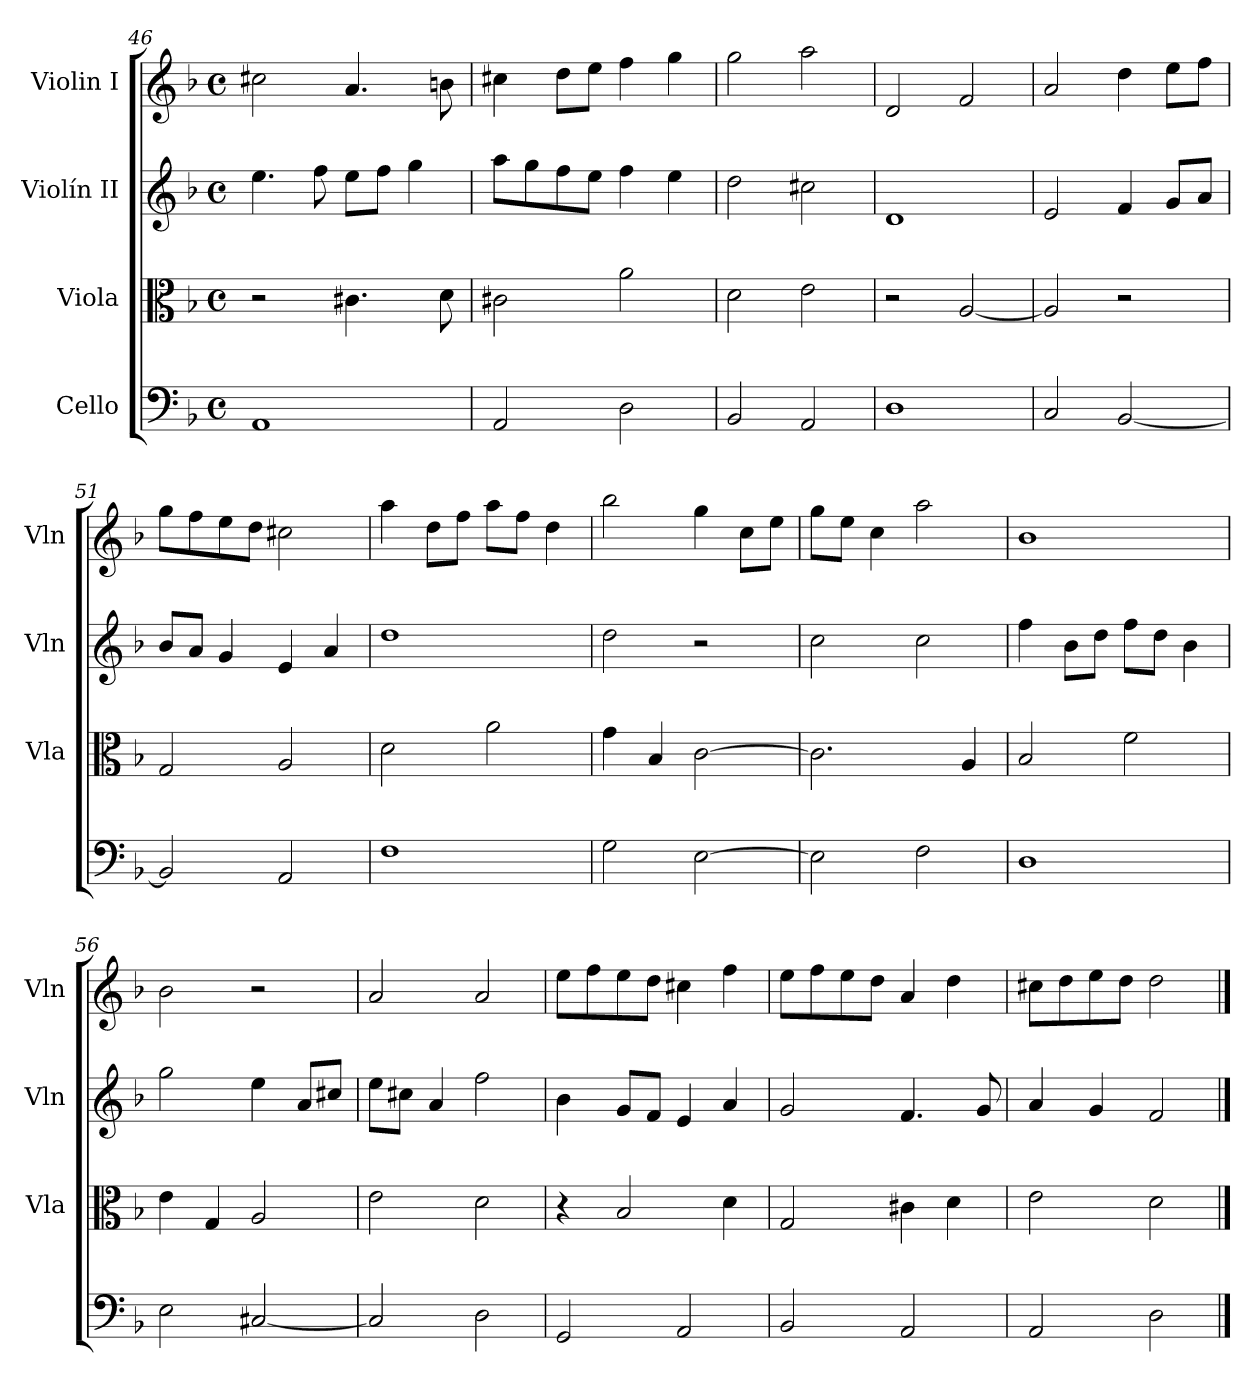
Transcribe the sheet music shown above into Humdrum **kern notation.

**kern	**kern	**kern	**kern
*part4	*part3	*part2	*part1
*staff4	*staff3	*staff2	*staff1
*I"Cello	*I"Viola	*I"Violín II	*I"Violin I
*	*I'Vla	*I'Vln	*I'Vln
*clefF4	*clefC3	*clefG2	*clefG2
*k[b-]	*k[b-]	*k[b-]	*k[b-]
*F:	*F:	*F:	*F:
*M4/4	*M4/4	*M4/4	*M4/4
*met(c)	*met(c)	*met(c)	*met(c)
=46	=46	=46	=46
1AA	2r	4.ee\	2cc#X\
.	.	8ff\	.
.	4.c#X\	8ee\L	4.a/
.	.	8ff\J	.
.	.	4gg\	.
.	8d\	.	8bn\
=47	=47	=47	=47
2AA/	2c#X\	8aa\L	4cc#X\
.	.	8gg\	.
.	.	8ff\	8dd\L
.	.	8ee\J	8ee\J
2D\	2a\	4ff\	4ff\
.	.	4ee\	4gg\
=48	=48	=48	=48
2BB-/	2d\	2dd\	2gg\
2AA/	2e\	2cc#X\	2aa\
!!LO:PB:g=z
=49	=49	=49	=49
1D	2r	1d	2d/
.	[2A/	.	2f/
=50	=50	=50	=50
2C/	2A/]	2e/	2a/
[2BB-/	2r	4f/	4dd\
.	.	8g/L	8ee\L
.	.	8a/J	8ff\J
=51	=51	=51	=51
2BB-/]	2G/	8b-/L	8gg\L
.	.	8a/J	8ff\
.	.	4g/	8ee\
.	.	.	8dd\J
2AA/	2A/	4e/	2cc#X\
.	.	4a/	.
=52	=52	=52	=52
1F	2d\	1dd	4aa\
.	.	.	8dd\L
.	.	.	8ff\J
.	2a\	.	8aa\L
.	.	.	8ff\J
.	.	.	4dd\
=53	=53	=53	=53
2G\	4g\	2dd\	2bb-\
.	4B-/	.	.
[2E\	[2c\	2r	4gg\
.	.	.	8cc\L
.	.	.	8ee\J
=54	=54	=54	=54
2E\]	2.c\]	2cc\	8gg\L
.	.	.	8ee\J
.	.	.	4cc\
2F\	.	2cc\	2aa\
.	4A/	.	.
!!LO:LB:g=z
=55	=55	=55	=55
1D	2B-/	4ff\	1b-
.	.	8b-\L	.
.	.	8dd\J	.
.	2f\	8ff\L	.
.	.	8dd\J	.
.	.	4b-\	.
=56	=56	=56	=56
2E\	4e\	2gg\	2b-\
.	4G/	.	.
[2C#X/	2A/	4ee\	2r
.	.	8a/L	.
.	.	8cc#X/J	.
=57	=57	=57	=57
2C#/]	2e\	8ee\L	2a/
.	.	8cc#X\J	.
.	.	4a/	.
2D\	2d\	2ff\	2a/
=58	=58	=58	=58
2GG/	4r	4b-\	8ee\L
.	.	.	8ff\
.	2B-/	8g/L	8ee\
.	.	8f/J	8dd\J
2AA/	.	4e/	4cc#X\
.	4d\	4a/	4ff\
=59	=59	=59	=59
2BB-/	2G/	2g/	8ee\L
.	.	.	8ff\
.	.	.	8ee\
.	.	.	8dd\J
2AA/	4c#X\	4.f/	4a/
.	4d\	.	4dd\
.	.	8g/	.
=60	=60	=60	=60
2AA/	2e\	4a/	8cc#X\L
.	.	.	8dd\
.	.	4g/	8ee\
.	.	.	8dd\J
2D\	2d\	2f/	2dd\
==	==	==	==
*-	*-	*-	*-
